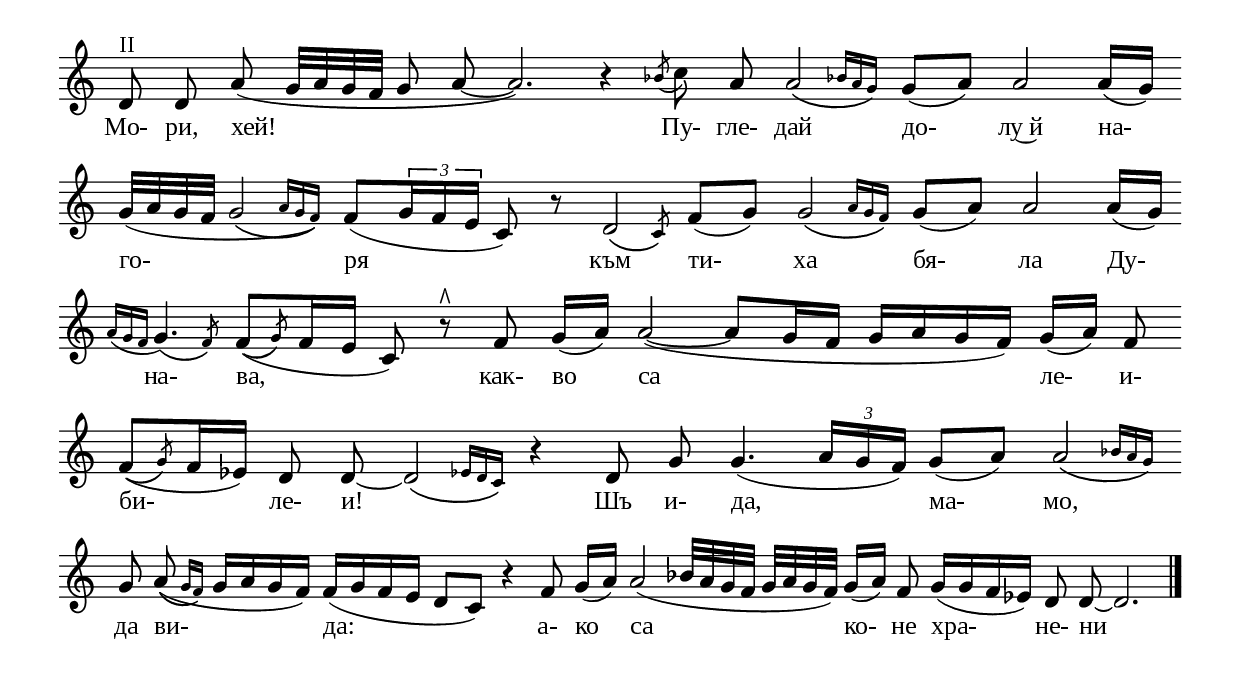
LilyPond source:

%{
td_180_1_18b
%}

\include "td-preamble.ly"

\score {
\relative c' {
%\tempo 4 = 126
\cadenzaOn
d8^"II" d\noBeam a'( g32[ a g f] g8 a\noBeam~ a2.) r4 \acciaccatura bes8 c a\noBeam
\afterGrace a2\( { bes!16[ a g\)] } g8([ a]) a2 a16([ g])
\bar ""
g32[( a g f] \afterGrace g2\( { a16[ g f]\)) } f8([ \times 2/3 { g16 f e] } c8) r \bar ""
\afterGrace d2\( { \stdB c8\) \stdE } f8([ g])  \afterGrace g2\( { a16[ g f]\) } \bar "" 
g8([ a]) a2 a16[( g])
\bar ""
\acciaccatura { a16[ g f] } \afterGrace g4.\( { \stdB f8\) \stdE } \bar ""
\afterGrace f8[(\( { \stdB g8\) \stdE } f16 e] c8\noBeam) r^\rtoe \bar ""
f8\noBeam g16[( a]) a2(~ a8[ g16 f] g[ a g f]) g[( a]) f8\noBeam
\bar ""
\afterGrace f8[(\( { \stdB g8\) \stdE } f16 ees!]) d8\noBeam d~ \afterGrace d2\( { ees!16[ d c]\) } r4
d8 g\noBeam g4.( \times 2/3 { a16[ g f)] } g8[( a]) \afterGrace a2\( { bes!16[ a g]\) }
\bar ""
g8\noBeam \afterGrace a\noBeam(\( { g16[ f]\) } g[ a g f]) f[( g f ees] d8[ c]) r4 
f8\noBeam g16[( a]) a2( bes!32[ a g f] g[ a g f])
g16[( a]) f8\noBeam g16[( g f ees!]) d8\noBeam d~ d2.
 \bar "|." 
}
\addlyrics { Мо- ри, хей! Пу- гле- дай до- лу~й на- го- ря към ти- ха бя- ла Ду- на- ва,
как- во са ле- и- би- ле- и! Шъ и- да, ма- мо, да ви- да: а- ко са ко- не хра- не- ни }
%
\layout {
   \context { 
	    \Staff \remove "Time_signature_engraver" } 
  indent = #0
  line-width = 190\mm
  ragged-right=##f
}
%
\midi { 
	\context {
		\Score tempoWholesPerMinute = #(ly:make-moment 126 4)
		}
	}
}
%
\header{
%%  opus = "ТД-180,1,18"
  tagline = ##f
}


